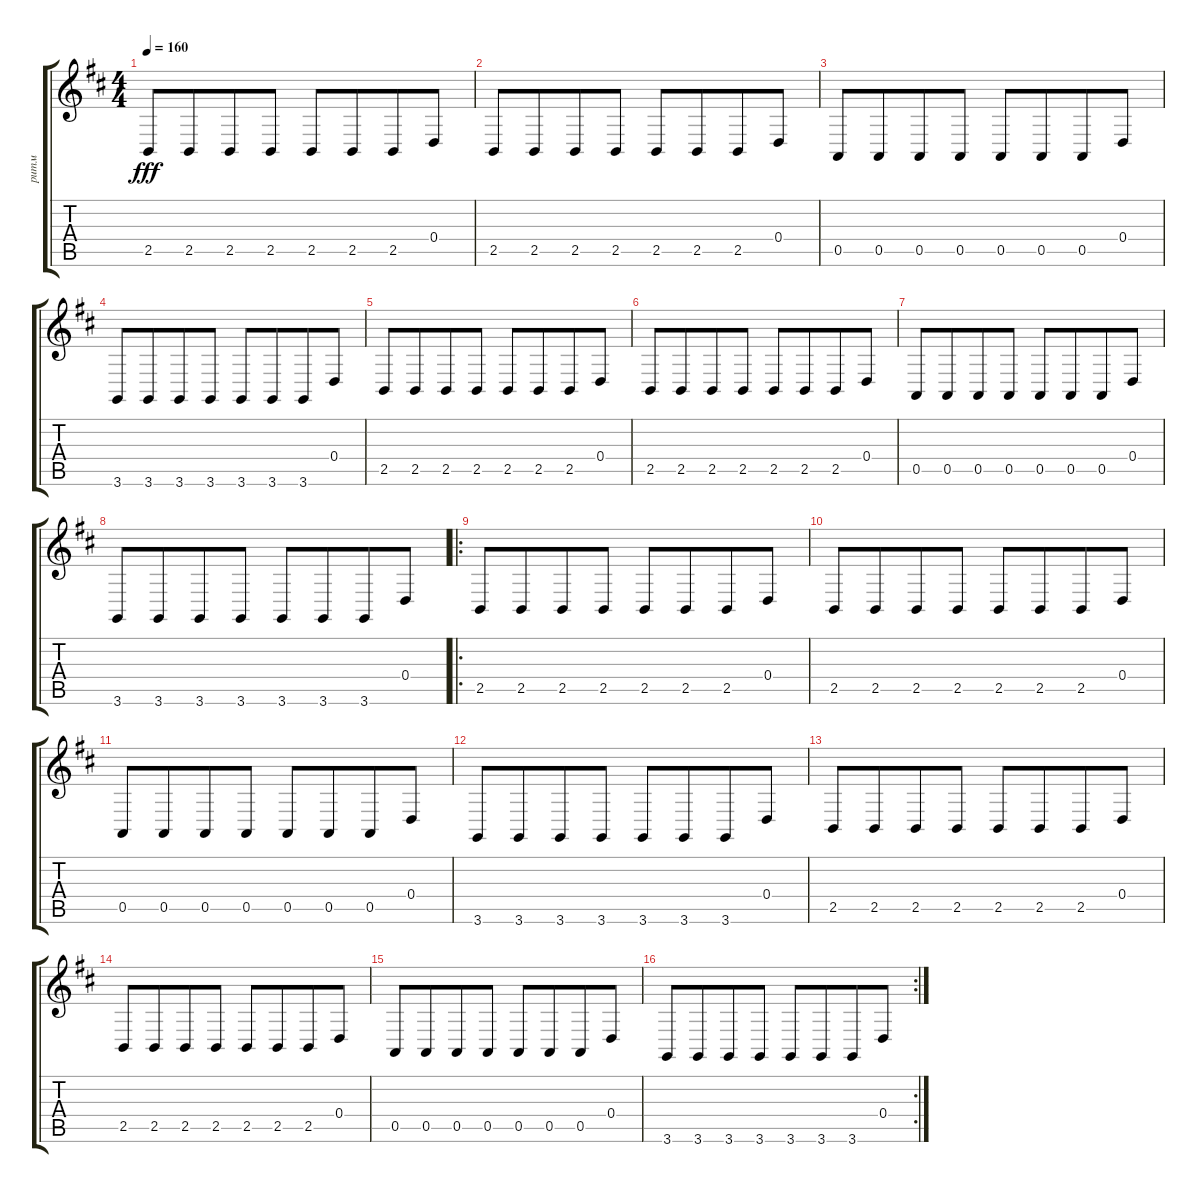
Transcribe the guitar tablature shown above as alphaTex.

\track ("ритм" "ритм") {instrument accordion}
\staff {score tabs}
\tuning (E4 B3 G3 D3 A2 E2) {hide}
\ts (4 4)
\tempo 160
\clef g2
\ks bminor
2.5.8{dy fff} 2.5.8{beam merge} 2.5.8 2.5.8 2.5.8 2.5.8{beam merge} 2.5.8 0.4.8 |
2.5.8 2.5.8{beam merge} 2.5.8 2.5.8 2.5.8 2.5.8{beam merge} 2.5.8 0.4.8 |
0.5.8 0.5.8{beam merge} 0.5.8 0.5.8 0.5.8 0.5.8{beam merge} 0.5.8 0.4.8 |
3.6.8 3.6.8{beam merge} 3.6.8 3.6.8 3.6.8 3.6.8{beam merge} 3.6.8 0.4.8 |
2.5.8 2.5.8{beam merge} 2.5.8 2.5.8 2.5.8 2.5.8{beam merge} 2.5.8 0.4.8 |
2.5.8 2.5.8{beam merge} 2.5.8 2.5.8 2.5.8 2.5.8{beam merge} 2.5.8 0.4.8 |
0.5.8 0.5.8{beam merge} 0.5.8 0.5.8 0.5.8 0.5.8{beam merge} 0.5.8 0.4.8 |
3.6.8 3.6.8{beam merge} 3.6.8 3.6.8 3.6.8 3.6.8{beam merge} 3.6.8 0.4.8 |
\ro
2.5.8 2.5.8{beam merge} 2.5.8 2.5.8 2.5.8 2.5.8{beam merge} 2.5.8 0.4.8 |
2.5.8 2.5.8{beam merge} 2.5.8 2.5.8 2.5.8 2.5.8{beam merge} 2.5.8 0.4.8 |
0.5.8 0.5.8{beam merge} 0.5.8 0.5.8 0.5.8 0.5.8{beam merge} 0.5.8 0.4.8 |
3.6.8 3.6.8{beam merge} 3.6.8 3.6.8 3.6.8 3.6.8{beam merge} 3.6.8 0.4.8 |
2.5.8 2.5.8{beam merge} 2.5.8 2.5.8 2.5.8 2.5.8{beam merge} 2.5.8 0.4.8 |
2.5.8 2.5.8{beam merge} 2.5.8 2.5.8 2.5.8 2.5.8{beam merge} 2.5.8 0.4.8 |
0.5.8 0.5.8{beam merge} 0.5.8 0.5.8 0.5.8 0.5.8{beam merge} 0.5.8 0.4.8 |
\rc 2
3.6.8 3.6.8{beam merge} 3.6.8 3.6.8 3.6.8 3.6.8{beam merge} 3.6.8 0.4.8
